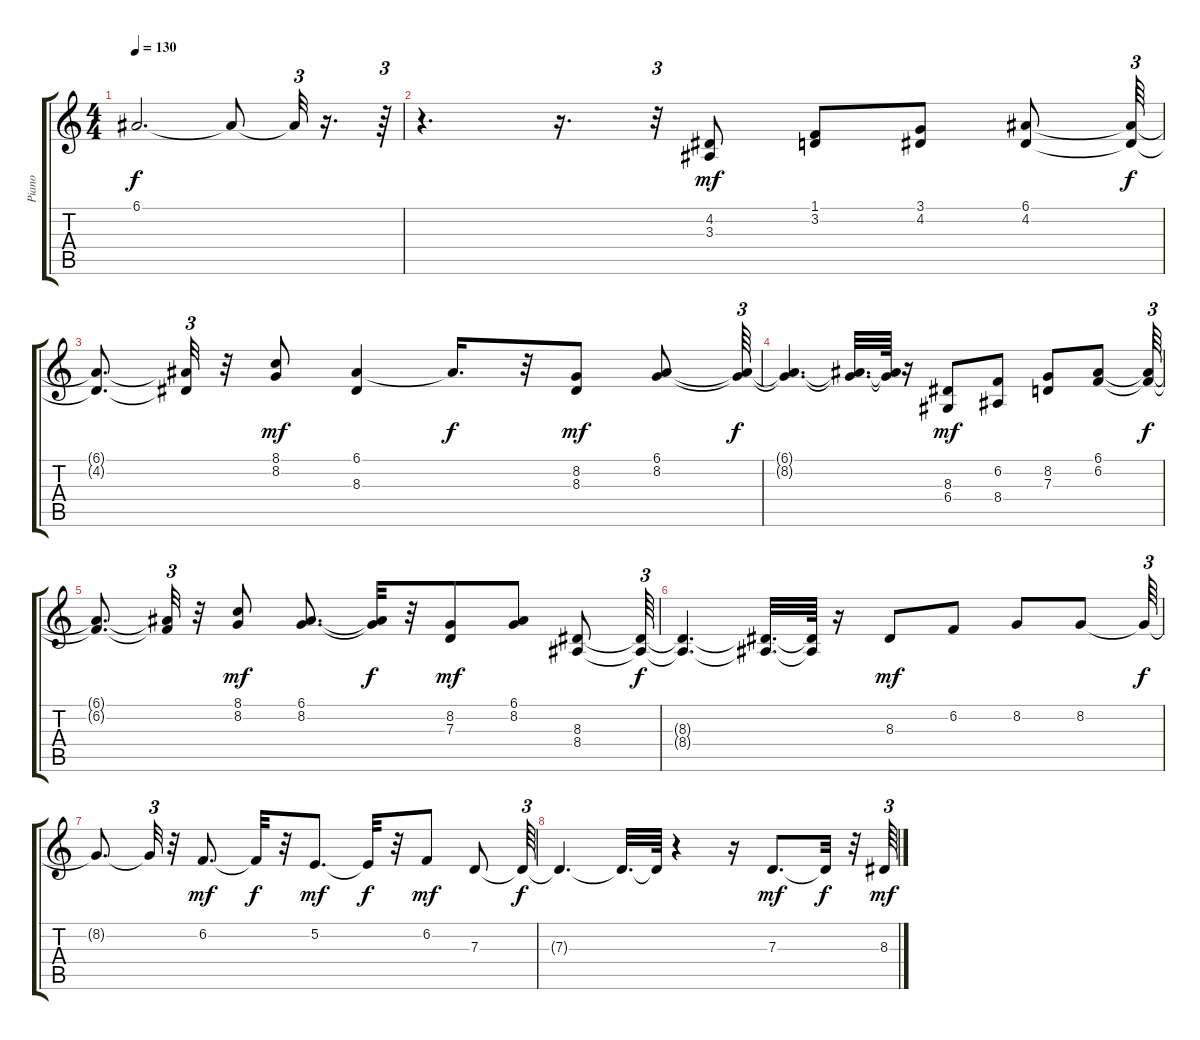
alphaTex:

\track ("Piano" "Piano") {instrument acousticgrandpiano}
\staff {score tabs}
\tuning (E4 B3 G3 D3 A2 E2) {hide}
\ts (4 4)
\tempo 130
\clef g2
\ks c
6.1{t}.2{d dy f} 6.1{t}.8 6.1{t}.32{tu (3 2)} r.16{d} r.64{tu (3 2)} |
r.4{d} r.16{d} r.32{tu (3 2)} (4.2 3.3).8{dy mf} (1.1 3.2).8 (3.1 4.2).8 (6.1 4.2).8 (6.1{t} 4.2{t}).64{tu (3 2) dy f} |
(6.1{t} 4.2{t}).8{d} (6.1{t} 4.2{t}).32{tu (3 2)} r.32 (8.1 8.2).8{dy mf} (6.1 8.3).4 6.1{t}.16{d dy f} r.32 (8.2 8.3).8{dy mf} (6.1 8.2).8 (6.1{t} 8.2{t}).64{tu (3 2) dy f} |
(6.1{t} 8.2{t}).4{d} (6.1{t} 8.2{t}).32{d} (6.1{t} 8.2{t}).64 r.16 (8.3 6.4).8{dy mf} (6.2 8.4).8 (8.2 7.3).8 (6.1 6.2).8 (6.1{t} 6.2{t}).64{tu (3 2) dy f} |
(6.1{t} 6.2{t}).8{d} (6.1{t} 6.2{t}).32{tu (3 2)} r.32 (8.1 8.2).8{dy mf} (6.1 8.2).8{d} (6.1{t} 8.2{t}).32{dy f} r.32 (8.2 7.3).8{dy mf} (6.1 8.2).8 (8.3 8.4).8 (8.3{t} 8.4{t}).64{tu (3 2) dy f} |
(8.3{t} 8.4{t}).4{d} (8.3{t} 8.4{t}).32{d} (8.3{t} 8.4{t}).64 r.16 8.3.8{dy mf} 6.2.8 8.2.8 8.2.8 8.2{t}.64{tu (3 2) dy f} |
8.2{t}.8{d} 8.2{t}.32{tu (3 2)} r.32 6.2.8{d dy mf} 6.2{t}.32{dy f} r.32 5.2.8{d dy mf} 5.2{t}.32{dy f} r.32 6.2.8{dy mf} 7.3.8 7.3{t}.64{tu (3 2) dy f} |
7.3{t}.4{d} 7.3{t}.32{d} 7.3{t}.64 r.4 r.16 7.3.8{d dy mf} 7.3{t}.32{dy f} r.32 8.3.64{tu (3 2) dy mf}
